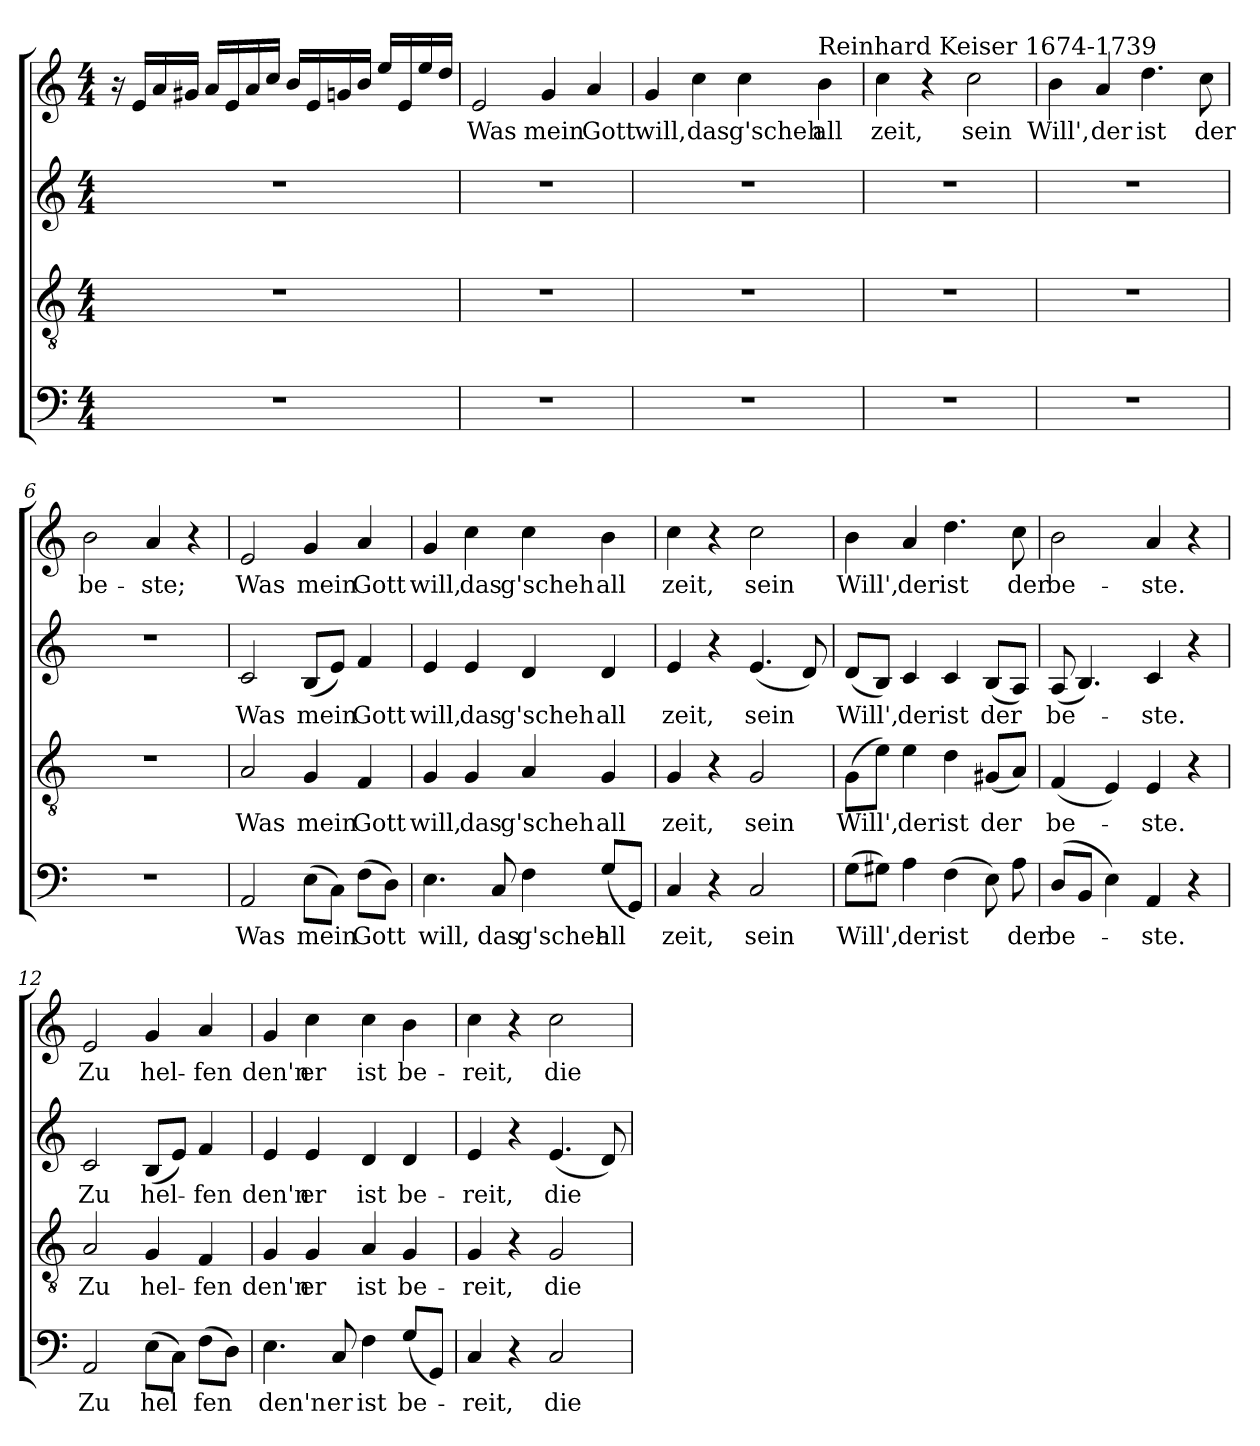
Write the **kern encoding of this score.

**kern	**text	**kern	**text	**kern	**text	**kern	**text
*part4	*part4	*part3	*part3	*part2	*part2	*part1	*part1
*staff4	*staff4	*staff3	*staff3	*staff2	*staff2	*staff1	*staff1
*clefF4	*	*clefGv2	*	*clefG2	*	*clefG2	*
*k[]	*	*k[]	*	*k[]	*	*k[]	*
*C:	*	*C:	*	*C:	*	*C:	*
*M4/4	*	*M4/4	*	*M4/4	*	*M4/4	*
=1	=1	=1	=1	=1	=1	=1	=1
1r	.	1r	.	1r	.	16r	.
.	.	.	.	.	.	16e/LL	.
.	.	.	.	.	.	16a/	.
.	.	.	.	.	.	16g#X/JJ	.
.	.	.	.	.	.	16a/LL	.
.	.	.	.	.	.	16e/	.
.	.	.	.	.	.	16a/	.
.	.	.	.	.	.	16cc/JJ	.
.	.	.	.	.	.	16b/LL	.
.	.	.	.	.	.	16e/	.
.	.	.	.	.	.	16gn/	.
.	.	.	.	.	.	16b/JJ	.
.	.	.	.	.	.	16ee/LL	.
.	.	.	.	.	.	16e/	.
.	.	.	.	.	.	16ee/	.
.	.	.	.	.	.	16dd/JJ	.
=2	=2	=2	=2	=2	=2	=2	=2
!	!	!	!	!	!	!	!LO:LY:b
1r	.	1r	.	1r	.	2e/	Was
!	!	!	!	!	!	!	!LO:LY:b
.	.	.	.	.	.	4g/	mein
!	!	!	!	!	!	!	!LO:LY:b
.	.	.	.	.	.	4a/	Gott
=3	=3	=3	=3	=3	=3	=3	=3
!	!	!	!	!	!	!	!LO:LY:b
1r	.	1r	.	1r	.	4g/	will,
!	!	!	!	!	!	!	!LO:LY:b
.	.	.	.	.	.	4cc\	das
!	!	!	!	!	!	!	!LO:LY:b
.	.	.	.	.	.	4cc\	g'scheh
!	!	!	!	!	!	!LO:TX:a:t=Reinhard Keiser 1674-1739	!
!	!	!	!	!	!	!	!LO:LY:b
.	.	.	.	.	.	4b\	all
!!LO:LB:g=z
=4	=4	=4	=4	=4	=4	=4	=4
!	!	!	!	!	!	!	!LO:LY:b
1r	.	1r	.	1r	.	4cc\	zeit,
.	.	.	.	.	.	4r	.
!	!	!	!	!	!	!	!LO:LY:b
.	.	.	.	.	.	2cc\	sein
=5	=5	=5	=5	=5	=5	=5	=5
!	!	!	!	!	!	!	!LO:LY:b
1r	.	1r	.	1r	.	4b\	Will',
!	!	!	!	!	!	!	!LO:LY:b
.	.	.	.	.	.	4a/	der
!	!	!	!	!	!	!	!LO:LY:b
.	.	.	.	.	.	4.dd\	ist
!	!	!	!	!	!	!	!LO:LY:b
.	.	.	.	.	.	8cc\	der
=6	=6	=6	=6	=6	=6	=6	=6
!	!	!	!	!	!	!	!LO:LY:b
1r	.	1r	.	1r	.	2b\	be-
!	!	!	!	!	!	!	!LO:LY:b
.	.	.	.	.	.	4a/	-ste;
.	.	.	.	.	.	4r	.
!!LO:LB:g=z
=7	=7	=7	=7	=7	=7	=7	=7
!	!LO:LY:b	!	!LO:LY:b	!	!LO:LY:b	!	!LO:LY:b
2AA/	Was	2A/	Was	2c/	Was	2e/	Was
!	!LO:LY:b	!	!LO:LY:b	!	!LO:LY:b	!	!LO:LY:b
(>8E\L	mein	4G/	mein	(<8B/L	mein	4g/	mein
8C\J)	.	.	.	8e/J)	.	.	.
!	!LO:LY:b	!	!LO:LY:b	!	!LO:LY:b	!	!LO:LY:b
(>8F\L	Gott	4F/	Gott	4f/	Gott	4a/	Gott
8D\J)	.	.	.	.	.	.	.
=8	=8	=8	=8	=8	=8	=8	=8
!	!LO:LY:b	!	!LO:LY:b	!	!LO:LY:b	!	!LO:LY:b
4.E\	will,	4G/	will,	4e/	will,	4g/	will,
!	!	!	!LO:LY:b	!	!LO:LY:b	!	!LO:LY:b
.	.	4G/	das	4e/	das	4cc\	das
!	!LO:LY:b	!	!	!	!	!	!
8C/	das	.	.	.	.	.	.
!	!LO:LY:b	!	!LO:LY:b	!	!LO:LY:b	!	!LO:LY:b
4F\	g'scheh	4A/	g'scheh	4d/	g'scheh	4cc\	g'scheh
!	!LO:LY:b	!	!LO:LY:b	!	!LO:LY:b	!	!LO:LY:b
(<8G/L	all	4G/	all	4d/	all	4b\	all
8GG/J)	.	.	.	.	.	.	.
=9	=9	=9	=9	=9	=9	=9	=9
!	!LO:LY:b	!	!LO:LY:b	!	!LO:LY:b	!	!LO:LY:b
4C/	zeit,	4G/	zeit,	4e/	zeit,	4cc\	zeit,
4r	.	4r	.	4r	.	4r	.
!	!LO:LY:b	!	!LO:LY:b	!	!LO:LY:b	!	!LO:LY:b
2C/	sein	2G/	sein	(<4.e/	sein	2cc\	sein
.	.	.	.	8d/)	.	.	.
!!LO:PB:g=z
=10	=10	=10	=10	=10	=10	=10	=10
!	!LO:LY:b	!	!LO:LY:b	!	!LO:LY:b	!	!LO:LY:b
(>8G\L	Will',	(>8G\L	Will',	(<8d/L	Will',	4b\	Will',
8G#X\J)	.	8e\J)	.	8B/J)	.	.	.
!	!LO:LY:b	!	!LO:LY:b	!	!LO:LY:b	!	!LO:LY:b
4A\	der	4e\	der	4c/	der	4a/	der
!	!LO:LY:b	!	!LO:LY:b	!	!LO:LY:b	!	!LO:LY:b
(>4F\	ist	4d\	ist	4c/	ist	4.dd\	ist
!	!	!	!LO:LY:b	!	!LO:LY:b	!	!
8E\)	.	(<8G#X/L	der	(<8B/L	der	.	.
!	!LO:LY:b	!	!	!	!	!	!LO:LY:b
8A\	der	8A/J)	.	8A/J)	.	8cc\	der
=11	=11	=11	=11	=11	=11	=11	=11
!	!LO:LY:b	!	!LO:LY:b	!	!LO:LY:b	!	!LO:LY:b
(<8D/L	be-	(<4F/	be-	(<8A/	be-	2b\	be-
8BB/J	.	.	.	4.B/)	.	.	.
4E\)	.	4E/)	.	.	.	.	.
!	!LO:LY:b	!	!LO:LY:b	!	!LO:LY:b	!	!LO:LY:b
4AA/	-ste.	4E/	-ste.	4c/	-ste.	4a/	-ste.
4r	.	4r	.	4r	.	4r	.
=12	=12	=12	=12	=12	=12	=12	=12
!	!LO:LY:b	!	!LO:LY:b	!	!LO:LY:b	!	!LO:LY:b
2AA/	Zu	2A/	Zu	2c/	Zu	2e/	Zu
!	!LO:LY:b	!	!LO:LY:b	!	!LO:LY:b	!	!LO:LY:b
(>8E\L	hel	4G/	hel-	(<8B/L	hel-	4g/	hel-
8C\J)	.	.	.	8e/J)	.	.	.
!	!LO:LY:b	!	!LO:LY:b	!	!LO:LY:b	!	!LO:LY:b
(>8F\L	fen	4F/	-fen	4f/	-fen	4a/	-fen
8D\J)	.	.	.	.	.	.	.
!!LO:LB:g=z
=13	=13	=13	=13	=13	=13	=13	=13
!	!LO:LY:b	!	!LO:LY:b	!	!LO:LY:b	!	!LO:LY:b
4.E\	den'n	4G/	den'n	4e/	den'n	4g/	den'n
!	!	!	!LO:LY:b	!	!LO:LY:b	!	!LO:LY:b
.	.	4G/	er	4e/	er	4cc\	er
!	!LO:LY:b	!	!	!	!	!	!
8C/	er	.	.	.	.	.	.
!	!LO:LY:b	!	!LO:LY:b	!	!LO:LY:b	!	!LO:LY:b
4F\	ist	4A/	ist	4d/	ist	4cc\	ist
!	!LO:LY:b	!	!LO:LY:b	!	!LO:LY:b	!	!LO:LY:b
(<8G/L	be-	4G/	be-	4d/	be-	4b\	be-
8GG/J)	.	.	.	.	.	.	.
=14	=14	=14	=14	=14	=14	=14	=14
!	!LO:LY:b	!	!LO:LY:b	!	!LO:LY:b	!	!LO:LY:b
4C/	-reit,	4G/	-reit,	4e/	-reit,	4cc\	-reit,
4r	.	4r	.	4r	.	4r	.
!	!LO:LY:b	!	!LO:LY:b	!	!LO:LY:b	!	!LO:LY:b
2C/	die	2G/	die	(<4.e/	die	2cc\	die
.	.	.	.	8d/)	.	.	.
=	=	=	=	=	=	=	=
*-	*-	*-	*-	*-	*-	*-	*-
